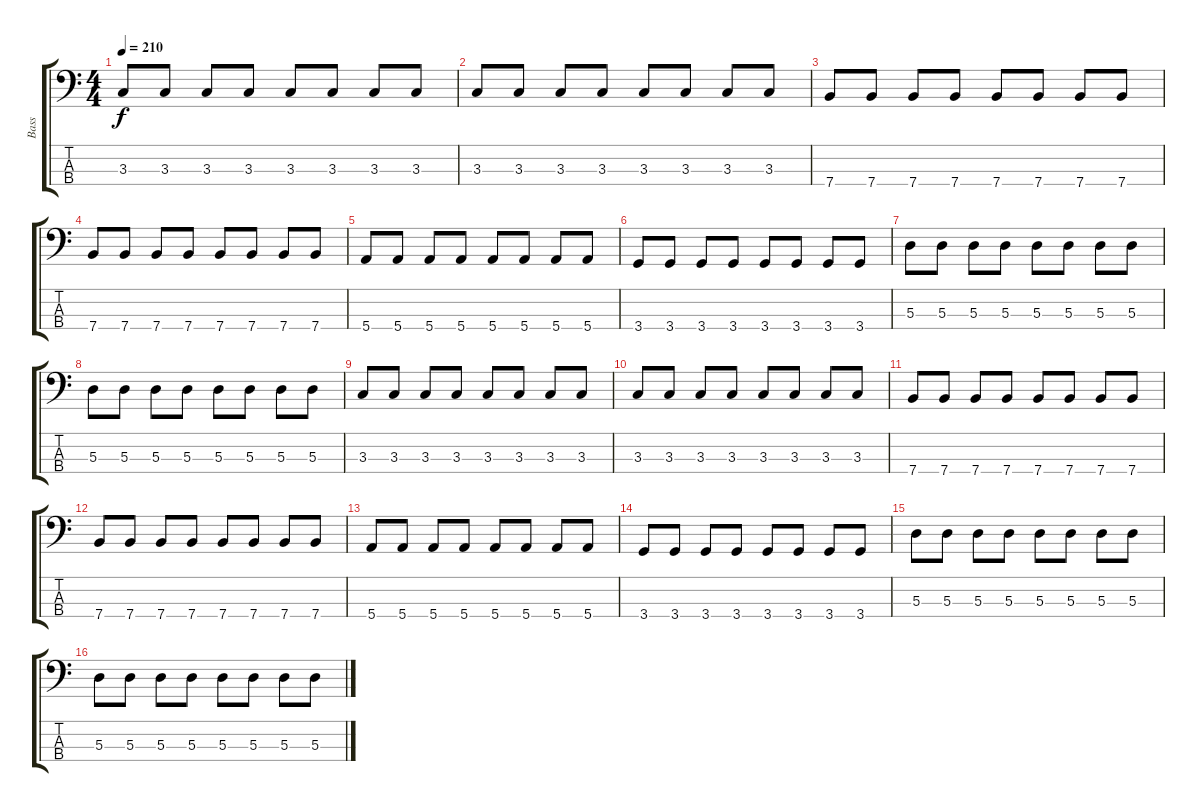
\track ("Bass" "Bass") {instrument electricbasspick}
\staff {score tabs}
\tuning (G2 D2 A1 E1) {hide}
\ts (4 4)
\tempo 210
\clef f4
\ks c
3.3.8{dy f} 3.3.8 3.3.8 3.3.8 3.3.8 3.3.8 3.3.8 3.3.8 |
3.3.8 3.3.8 3.3.8 3.3.8 3.3.8 3.3.8 3.3.8 3.3.8 |
7.4.8 7.4.8 7.4.8 7.4.8 7.4.8 7.4.8 7.4.8 7.4.8 |
7.4.8 7.4.8 7.4.8 7.4.8 7.4.8 7.4.8 7.4.8 7.4.8 |
5.4.8 5.4.8 5.4.8 5.4.8 5.4.8 5.4.8 5.4.8 5.4.8 |
3.4.8 3.4.8 3.4.8 3.4.8 3.4.8 3.4.8 3.4.8 3.4.8 |
5.3.8 5.3.8 5.3.8 5.3.8 5.3.8 5.3.8 5.3.8 5.3.8 |
5.3.8 5.3.8 5.3.8 5.3.8 5.3.8 5.3.8 5.3.8 5.3.8 |
3.3.8 3.3.8 3.3.8 3.3.8 3.3.8 3.3.8 3.3.8 3.3.8 |
3.3.8 3.3.8 3.3.8 3.3.8 3.3.8 3.3.8 3.3.8 3.3.8 |
7.4.8 7.4.8 7.4.8 7.4.8 7.4.8 7.4.8 7.4.8 7.4.8 |
7.4.8 7.4.8 7.4.8 7.4.8 7.4.8 7.4.8 7.4.8 7.4.8 |
5.4.8 5.4.8 5.4.8 5.4.8 5.4.8 5.4.8 5.4.8 5.4.8 |
3.4.8 3.4.8 3.4.8 3.4.8 3.4.8 3.4.8 3.4.8 3.4.8 |
5.3.8 5.3.8 5.3.8 5.3.8 5.3.8 5.3.8 5.3.8 5.3.8 |
5.3.8 5.3.8 5.3.8 5.3.8 5.3.8 5.3.8 5.3.8 5.3.8
